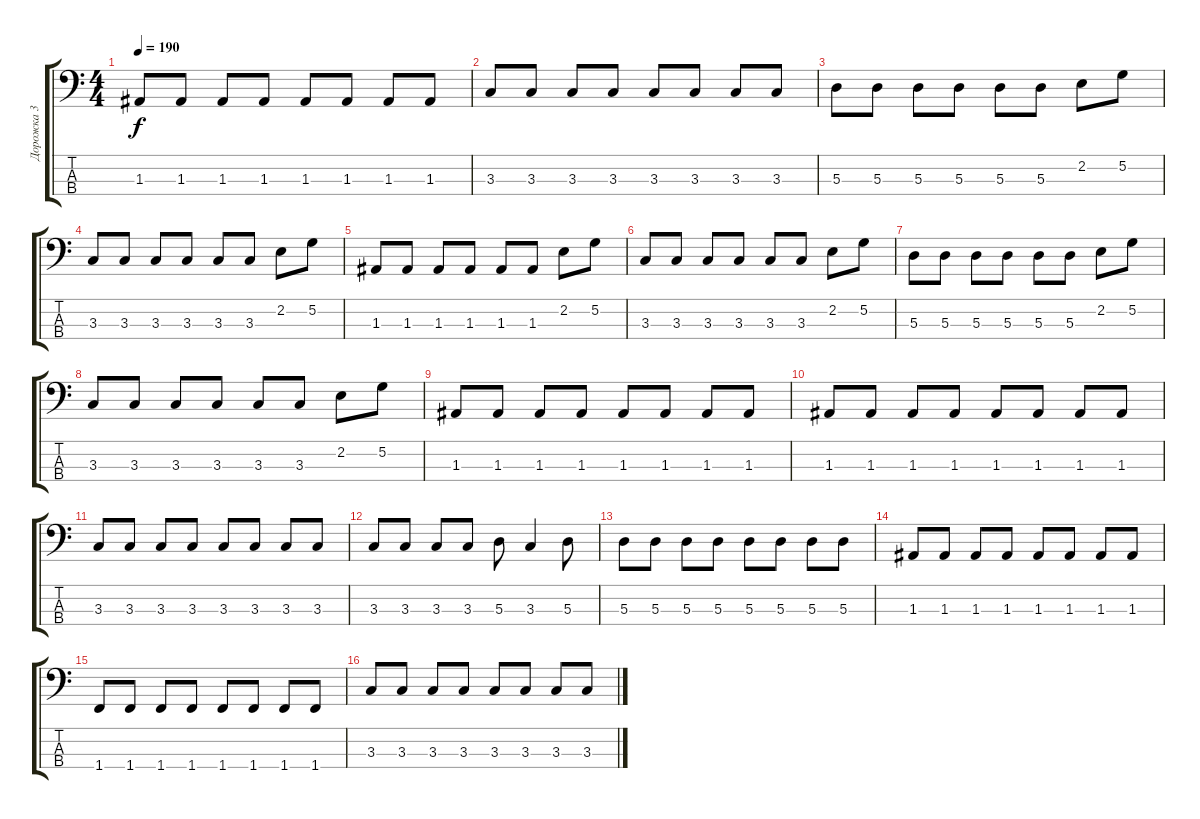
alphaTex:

\track ("Дорожка 3" "Дорожка 3") {instrument electricbassfinger}
\staff {score tabs}
\tuning (G2 D2 A1 E1) {hide}
\ts (4 4)
\tempo 190
\clef f4
\ks c
1.3.8{dy f} 1.3.8 1.3.8 1.3.8 1.3.8 1.3.8 1.3.8 1.3.8 |
3.3.8 3.3.8 3.3.8 3.3.8 3.3.8 3.3.8 3.3.8 3.3.8 |
5.3.8 5.3.8 5.3.8 5.3.8 5.3.8 5.3.8 2.2.8 5.2.8 |
3.3.8 3.3.8 3.3.8 3.3.8 3.3.8 3.3.8 2.2.8 5.2.8 |
1.3.8 1.3.8 1.3.8 1.3.8 1.3.8 1.3.8 2.2.8 5.2.8 |
3.3.8 3.3.8 3.3.8 3.3.8 3.3.8 3.3.8 2.2.8 5.2.8 |
5.3.8 5.3.8 5.3.8 5.3.8 5.3.8 5.3.8 2.2.8 5.2.8 |
3.3.8 3.3.8 3.3.8 3.3.8 3.3.8 3.3.8 2.2.8 5.2.8 |
1.3.8 1.3.8 1.3.8 1.3.8 1.3.8 1.3.8 1.3.8 1.3.8 |
1.3.8 1.3.8 1.3.8 1.3.8 1.3.8 1.3.8 1.3.8 1.3.8 |
3.3.8 3.3.8 3.3.8 3.3.8 3.3.8 3.3.8 3.3.8 3.3.8 |
3.3.8 3.3.8 3.3.8 3.3.8 5.3.8 3.3.4 5.3.8 |
5.3.8 5.3.8 5.3.8 5.3.8 5.3.8 5.3.8 5.3.8 5.3.8 |
1.3.8 1.3.8 1.3.8 1.3.8 1.3.8 1.3.8 1.3.8 1.3.8 |
1.4.8 1.4.8 1.4.8 1.4.8 1.4.8 1.4.8 1.4.8 1.4.8 |
3.3.8 3.3.8 3.3.8 3.3.8 3.3.8 3.3.8 3.3.8 3.3.8
